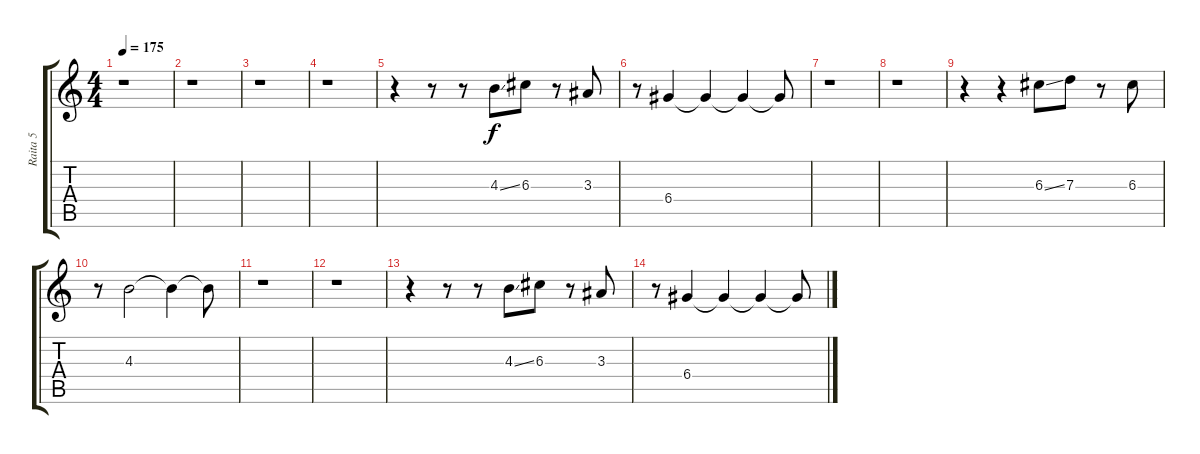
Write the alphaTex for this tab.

\track ("Raita 5" "Raita 5") {instrument acousticguitarnylon}
\staff {score tabs}
\tuning (E4 B3 G3 D3 A2 E2) {hide}
\ts (4 4)
\tempo 175
\clef g2
\ks c
r.1{dy f instrument acousticguitarnylon} |
r.1 |
r.1 |
r.1 |
r.4 r.8 r.8 4.3{ss}.8 6.3.8 r.8 3.3.8 |
r.8 6.4.4 6.4{t}.4 6.4{t}.4 6.4{t}.8 |
r.1 |
r.1 |
r.4 r.4 6.3{ss}.8 7.3.8 r.8 6.3.8 |
r.8 4.3.2 4.3{t}.4 4.3{t}.8 |
r.1 |
r.1 |
r.4 r.8 r.8 4.3{ss}.8 6.3.8 r.8 3.3.8 |
r.8 6.4.4 6.4{t}.4 6.4{t}.4 6.4{t}.8
